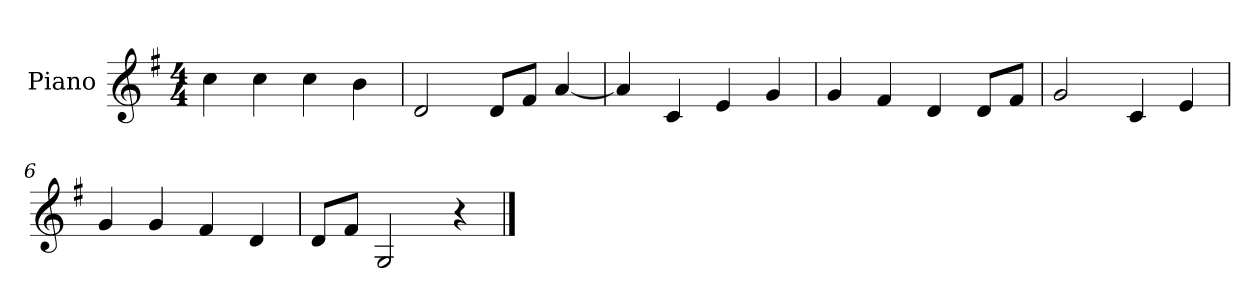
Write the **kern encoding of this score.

**kern
*part1
*staff1
*I"Piano
*I'P-no
*clefG2
*k[f#]
*M4/4
*MM90
=1
4cc\
4cc\
4cc\
4b\
=2
2d/
8d/L
8f#/J
[4a/
=3
4a/]
4c/
4e/
4g/
=4
4g/
4f#/
4d/
8d/L
8f#/J
=5
2g/
4c/
4e/
=6
4g/
4g/
4f#/
4d/
=7
8d/L
8f#/J
2G/
4r
==
*-
